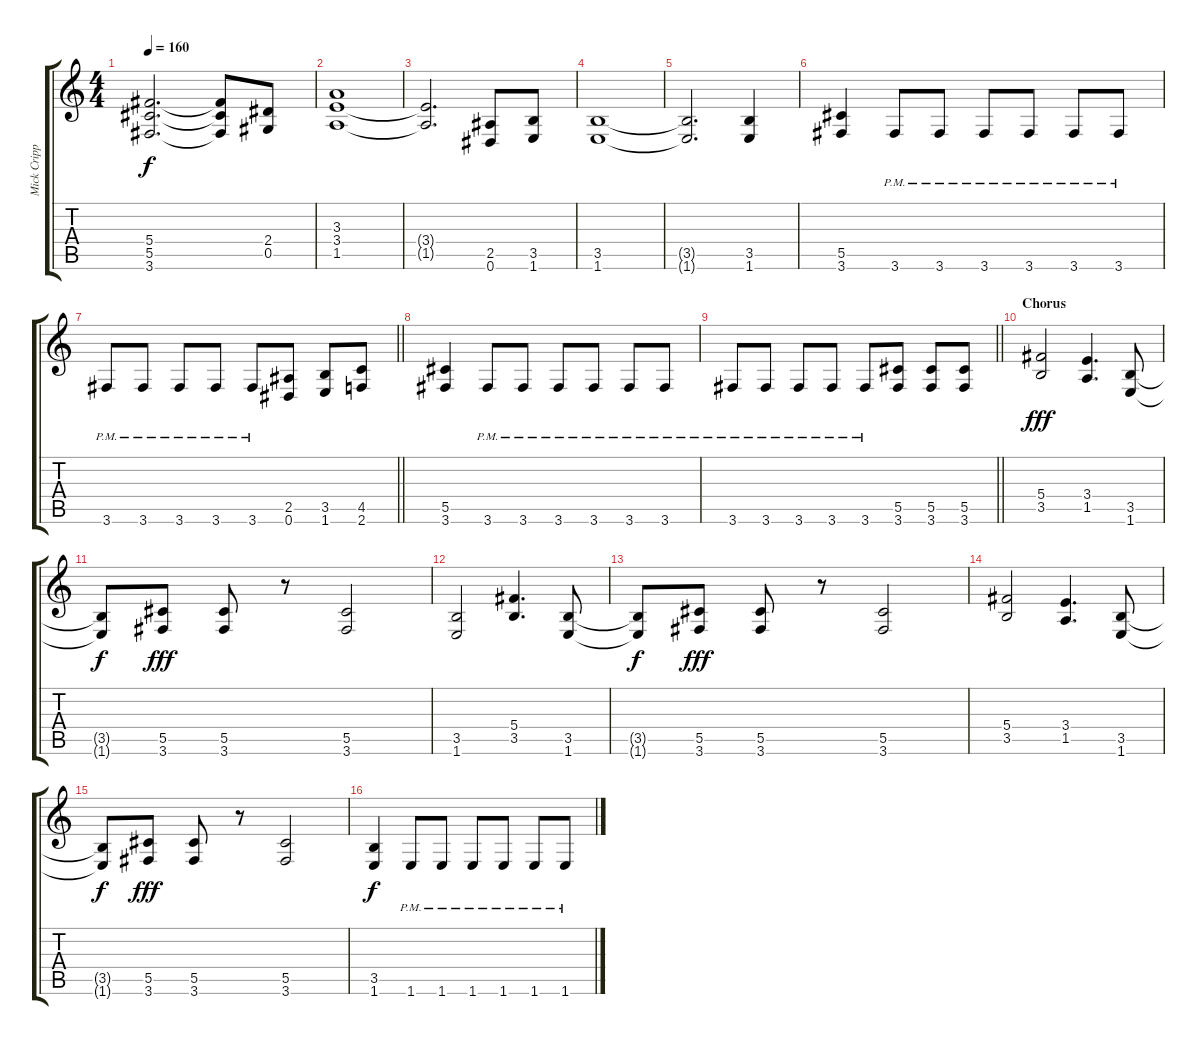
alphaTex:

\track ("Mick Cripps" "Mick Cripp") {instrument overdrivenguitar}
\staff {score tabs}
\tuning (Eb4 Bb3 Gb3 Db3 Ab2 Eb2) {hide}
\ts (4 4)
\tempo 160
\clef g2
\ks c
(5.4{t} 5.5{t} 3.6{t}).2{d dy f} (5.4{t} 5.5{t} 3.6{t}).8 (2.4 0.5).8 |
(3.3 3.4 1.5).1 |
(3.4{t} 1.5{t}).2{d} (2.5 0.6).8 (3.5 1.6).8 |
(3.5 1.6).1 |
(3.5{t} 1.6{t}).2{d} (3.5 1.6).4 |
(5.5 3.6).4 3.6{pm}.8 3.6{pm}.8 3.6{pm}.8 3.6{pm}.8 3.6{pm}.8 3.6{pm}.8 |
\barLineRight lightlight
3.6{pm}.8 3.6{pm}.8 3.6{pm}.8 3.6{pm}.8 3.6{pm}.8 (2.5 0.6).8 (3.5 1.6).8 (4.5 2.6).8 |
(5.5 3.6).4 3.6{pm}.8 3.6{pm}.8 3.6{pm}.8 3.6{pm}.8 3.6{pm}.8 3.6{pm}.8 |
\barLineRight lightlight
3.6{pm}.8 3.6{pm}.8 3.6{pm}.8 3.6{pm}.8 3.6{pm}.8 (5.5 3.6).8 (5.5 3.6).8 (5.5 3.6).8 |
\section ("" "Chorus")
(5.4 3.5).2{dy fff} (3.4 1.5).4{d} (3.5 1.6).8 |
(3.5{t} 1.6{t}).8{dy f} (5.5 3.6).8{dy fff} (5.5 3.6).8 r.8 (5.5 3.6).2 |
(3.5 1.6).2 (5.4 3.5).4{d} (3.5 1.6).8 |
(3.5{t} 1.6{t}).8{dy f} (5.5 3.6).8{dy fff} (5.5 3.6).8 r.8 (5.5 3.6).2 |
(5.4 3.5).2 (3.4 1.5).4{d} (3.5 1.6).8 |
(3.5{t} 1.6{t}).8{dy f} (5.5 3.6).8{dy fff} (5.5 3.6).8 r.8 (5.5 3.6).2 |
(3.5 1.6).4{dy f} 1.6{pm}.8 1.6{pm}.8 1.6{pm}.8 1.6{pm}.8 1.6{pm}.8 1.6{pm}.8
